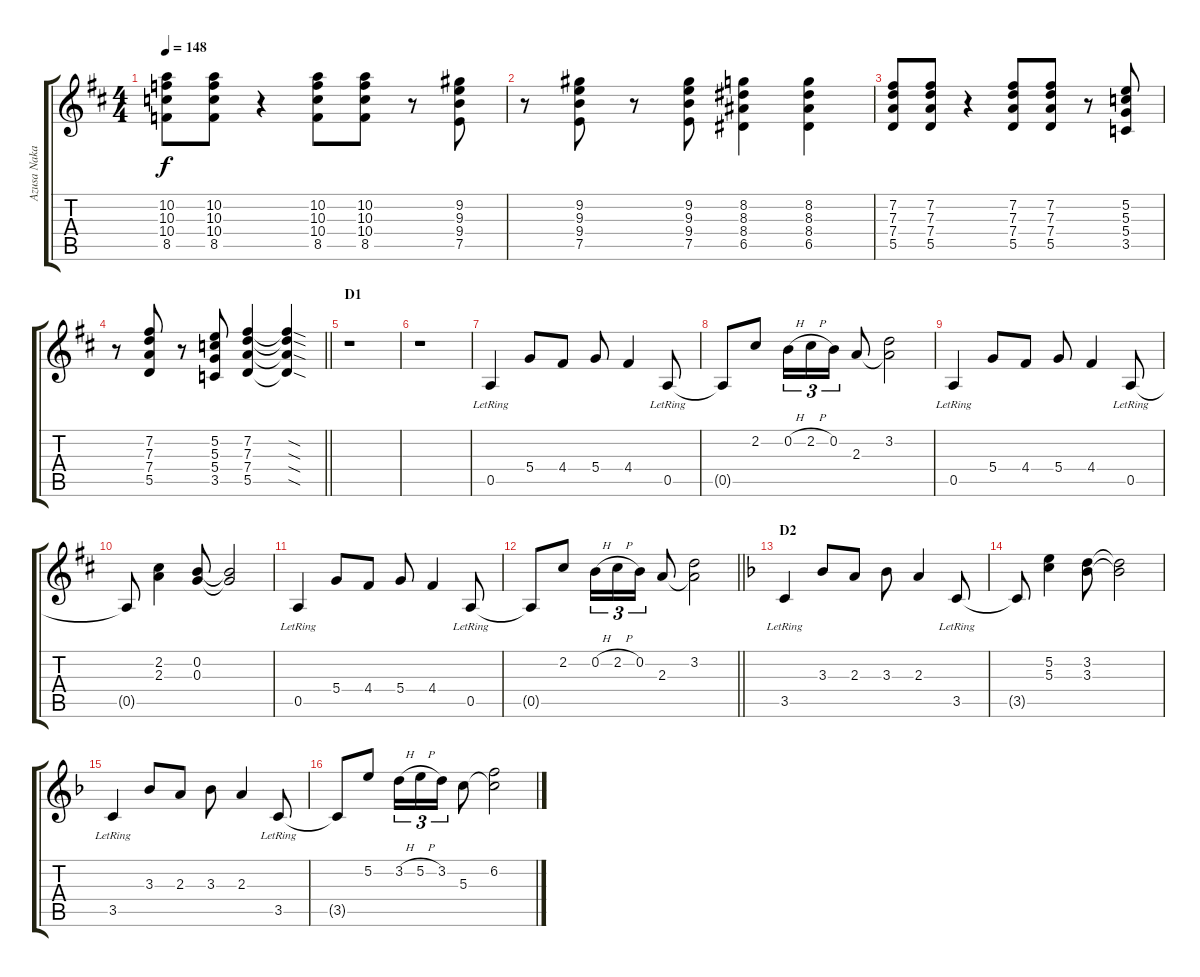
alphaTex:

\track ("Azusa Nakano" "Azusa Naka") {instrument overdrivenguitar}
\staff {score tabs}
\tuning (E4 B3 G3 D3 A2 E2) {hide}
\ts (4 4)
\tempo 148
\clef g2
\ks d
(10.2 10.3 10.4 8.5).8{dy f} (10.2 10.3 10.4 8.5).8 r.4 (10.2 10.3 10.4 8.5).8 (10.2 10.3 10.4 8.5).8 r.8 (9.2 9.3 9.4 7.5).8 |
r.8 (9.2 9.3 9.4 7.5).8 r.8 (9.2 9.3 9.4 7.5).8 (8.2 8.3 8.4 6.5).4 (8.2 8.3 8.4 6.5).4 |
(7.2 7.3 7.4 5.5).8 (7.2 7.3 7.4 5.5).8 r.4 (7.2 7.3 7.4 5.5).8 (7.2 7.3 7.4 5.5).8 r.8 (5.2 5.3 5.4 3.5).8 |
\barLineRight lightlight
r.8 (7.2 7.3 7.4 5.5).8 r.8 (5.2 5.3 5.4 3.5).8 (7.2 7.3 7.4 5.5).4 (7.2{sod t} 7.3{sod t} 7.4{sod t} 5.5{sod t}).4 |
\section ("" "D1")
r.1 |
r.1 |
0.5{lr}.4 5.4.8 4.4.8 5.4.8 4.4.4 0.5{lr}.8 |
0.5{t}.8 2.2.8 0.2{h}.16{tu (3 2)} 2.2{h}.16{tu (3 2)} 0.2.16{tu (3 2)} 2.3.8 (3.2 2.3{t}).2 |
0.5{lr}.4 5.4.8 4.4.8 5.4.8 4.4.4 0.5{lr}.8 |
0.5{t}.8 (2.2 2.3).4 (0.2 0.3).8 (0.2{t} 0.3{t}).2 |
0.5{lr}.4 5.4.8 4.4.8 5.4.8 4.4.4 0.5{lr}.8 |
\barLineRight lightlight
0.5{t}.8 2.2.8 0.2{h}.16{tu (3 2)} 2.2{h}.16{tu (3 2)} 0.2.16{tu (3 2)} 2.3.8 (3.2 2.3{t}).2 |
\section ("" "D2")
\ks f
3.5{lr}.4 3.3.8 2.3.8 3.3.8 2.3.4 3.5{lr}.8 |
3.5{t}.8 (5.2 5.3).4 (3.2 3.3).8 (3.2{t} 3.3{t}).2 |
3.5{lr}.4 3.3.8 2.3.8 3.3.8 2.3.4 3.5{lr}.8 |
3.5{t}.8 5.2.8 3.2{h}.16{tu (3 2)} 5.2{h}.16{tu (3 2)} 3.2.16{tu (3 2)} 5.3.8 (6.2 5.3{t}).2
